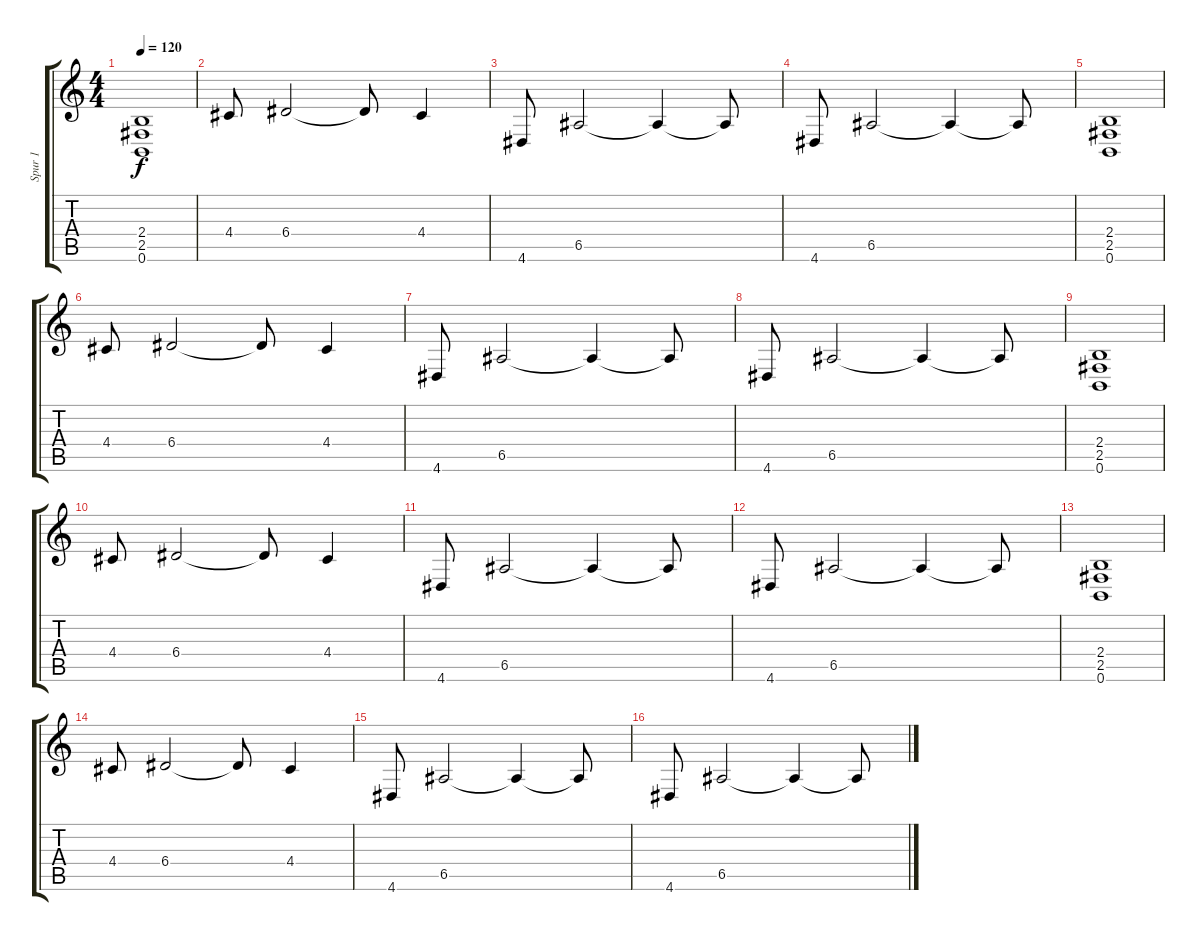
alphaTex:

\track ("Spur 1" "Spur 1") {instrument distortionguitar}
\staff {score tabs}
\tuning (B3 Gb3 D3 A2 E2 B1) {hide}
\ts (4 4)
\tempo 120
\clef g2
\ks c
(2.4 2.5 0.6).1{dy f} |
4.4.8 6.4.2 6.4{t}.8 4.4.4 |
4.6.8 6.5.2 6.5{t}.4 6.5{t}.8 |
4.6.8 6.5.2 6.5{t}.4 6.5{t}.8 |
(2.4 2.5 0.6).1 |
4.4.8 6.4.2 6.4{t}.8 4.4.4 |
4.6.8 6.5.2 6.5{t}.4 6.5{t}.8 |
4.6.8 6.5.2 6.5{t}.4 6.5{t}.8 |
(2.4 2.5 0.6).1 |
4.4.8 6.4.2 6.4{t}.8 4.4.4 |
4.6.8 6.5.2 6.5{t}.4 6.5{t}.8 |
4.6.8 6.5.2 6.5{t}.4 6.5{t}.8 |
(2.4 2.5 0.6).1 |
4.4.8 6.4.2 6.4{t}.8 4.4.4 |
4.6.8 6.5.2 6.5{t}.4 6.5{t}.8 |
4.6.8 6.5.2 6.5{t}.4 6.5{t}.8
